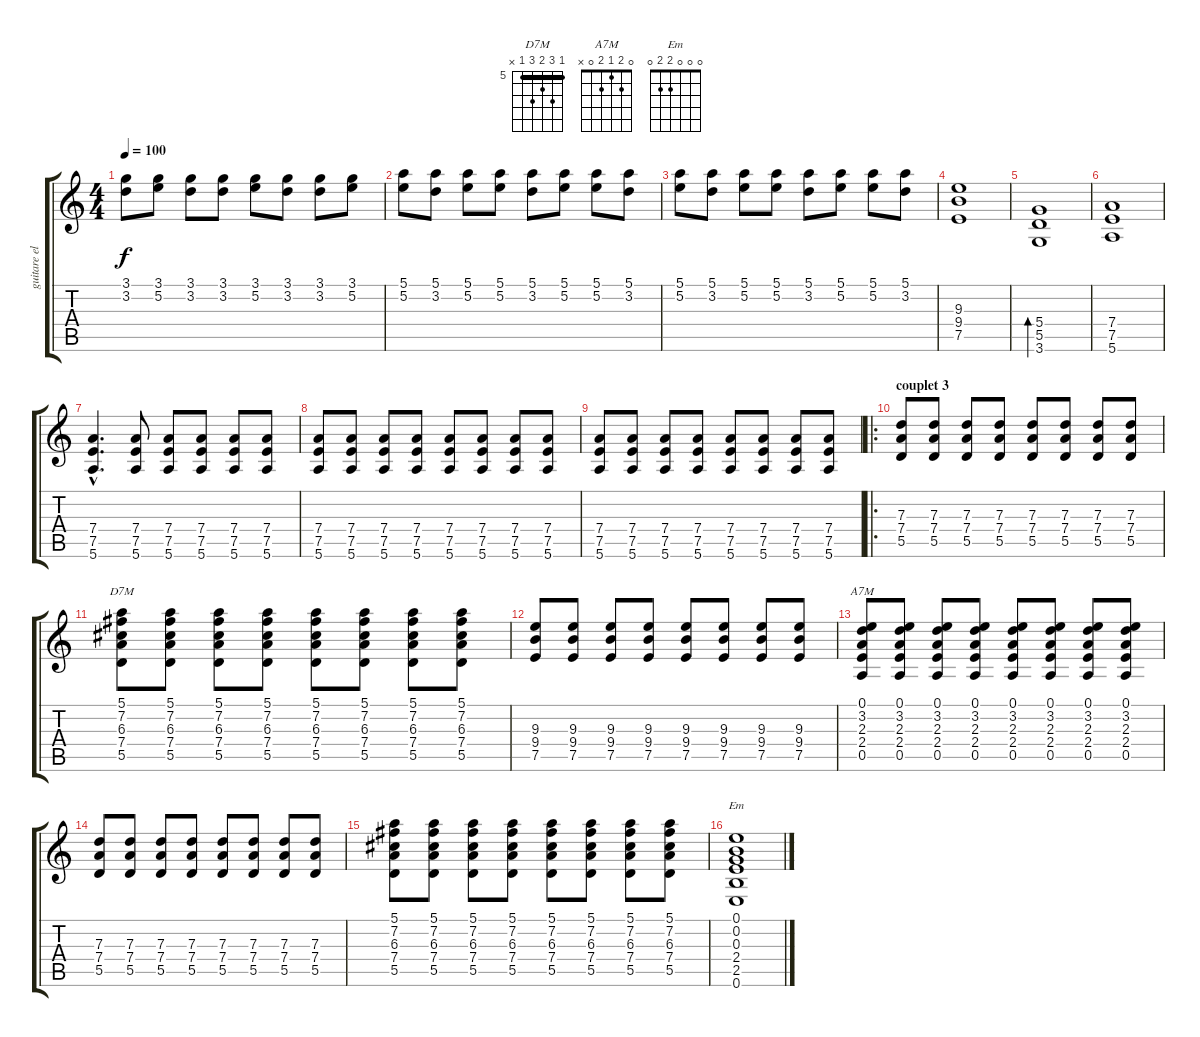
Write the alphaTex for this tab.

\track ("guitare electrique" "guitare el") {instrument overdrivenguitar}
\staff {score tabs}
\tuning (E4 B3 G3 D3 A2 E2) {hide}
\chord ("D7M" 5 7 6 7 5 x) {firstfret 5 barre 5}
\chord ("A7M" 0 2 1 2 0 x)
\chord ("Em" 0 0 0 2 2 0)
\ts (4 4)
\tempo 100
\clef g2
\ks c
(3.1 3.2).8{dy f} (3.1 5.2).8 (3.1 3.2).8 (3.1 3.2).8 (3.1 5.2).8 (3.1 3.2).8 (3.1 3.2).8 (3.1 5.2).8 |
(5.1 5.2).8 (5.1 3.2).8 (5.1 5.2).8 (5.1 5.2).8 (5.1 3.2).8 (5.1 5.2).8 (5.1 5.2).8 (5.1 3.2).8 |
(5.1 5.2).8 (5.1 3.2).8 (5.1 5.2).8 (5.1 5.2).8 (5.1 3.2).8 (5.1 5.2).8 (5.1 5.2).8 (5.1 3.2).8 |
(9.3 9.4 7.5).1 |
(5.4 5.5 3.6).1{bd 60} |
(7.4 7.5 5.6).1 |
(7.4{hac} 7.5{hac} 5.6{hac}).4{d} (7.4 7.5 5.6).8 (7.4 7.5 5.6).8 (7.4 7.5 5.6).8 (7.4 7.5 5.6).8 (7.4 7.5 5.6).8 |
(7.4 7.5 5.6).8{instrument distortionguitar} (7.4 7.5 5.6).8{instrument distortionguitar} (7.4 7.5 5.6).8{instrument distortionguitar} (7.4 7.5 5.6).8{instrument distortionguitar} (7.4 7.5 5.6).8{instrument distortionguitar} (7.4 7.5 5.6).8{instrument distortionguitar} (7.4 7.5 5.6).8{instrument distortionguitar} (7.4 7.5 5.6).8{instrument distortionguitar} |
(7.4 7.5 5.6).8{instrument distortionguitar} (7.4 7.5 5.6).8{instrument distortionguitar} (7.4 7.5 5.6).8{instrument distortionguitar} (7.4 7.5 5.6).8{instrument distortionguitar} (7.4 7.5 5.6).8{instrument distortionguitar} (7.4 7.5 5.6).8{instrument distortionguitar} (7.4 7.5 5.6).8{instrument distortionguitar} (7.4 7.5 5.6).8{instrument distortionguitar} |
\ro
\section ("" "couplet 3")
(7.3 7.4 5.5).8{volume 10} (7.3 7.4 5.5).8 (7.3 7.4 5.5).8 (7.3 7.4 5.5).8 (7.3 7.4 5.5).8 (7.3 7.4 5.5).8 (7.3 7.4 5.5).8 (7.3 7.4 5.5).8 |
(5.1 7.2 6.3 7.4 5.5).8{ch "D7M"} (5.1 7.2 6.3 7.4 5.5).8 (5.1 7.2 6.3 7.4 5.5).8 (5.1 7.2 6.3 7.4 5.5).8 (5.1 7.2 6.3 7.4 5.5).8 (5.1 7.2 6.3 7.4 5.5).8 (5.1 7.2 6.3 7.4 5.5).8 (5.1 7.2 6.3 7.4 5.5).8 |
(9.3 9.4 7.5).8 (9.3 9.4 7.5).8 (9.3 9.4 7.5).8 (9.3 9.4 7.5).8 (9.3 9.4 7.5).8 (9.3 9.4 7.5).8 (9.3 9.4 7.5).8 (9.3 9.4 7.5).8 |
(0.1 3.2 2.3 2.4 0.5).8{ch "A7M"} (0.1 3.2 2.3 2.4 0.5).8 (0.1 3.2 2.3 2.4 0.5).8 (0.1 3.2 2.3 2.4 0.5).8 (0.1 3.2 2.3 2.4 0.5).8 (0.1 3.2 2.3 2.4 0.5).8 (0.1 3.2 2.3 2.4 0.5).8 (0.1 3.2 2.3 2.4 0.5).8 |
(7.3 7.4 5.5).8 (7.3 7.4 5.5).8 (7.3 7.4 5.5).8 (7.3 7.4 5.5).8 (7.3 7.4 5.5).8 (7.3 7.4 5.5).8 (7.3 7.4 5.5).8 (7.3 7.4 5.5).8 |
(5.1 7.2 6.3 7.4 5.5).8 (5.1 7.2 6.3 7.4 5.5).8 (5.1 7.2 6.3 7.4 5.5).8 (5.1 7.2 6.3 7.4 5.5).8 (5.1 7.2 6.3 7.4 5.5).8 (5.1 7.2 6.3 7.4 5.5).8 (5.1 7.2 6.3 7.4 5.5).8 (5.1 7.2 6.3 7.4 5.5).8 |
(0.1 0.2 0.3 2.4 2.5 0.6).1{ch "Em"}
